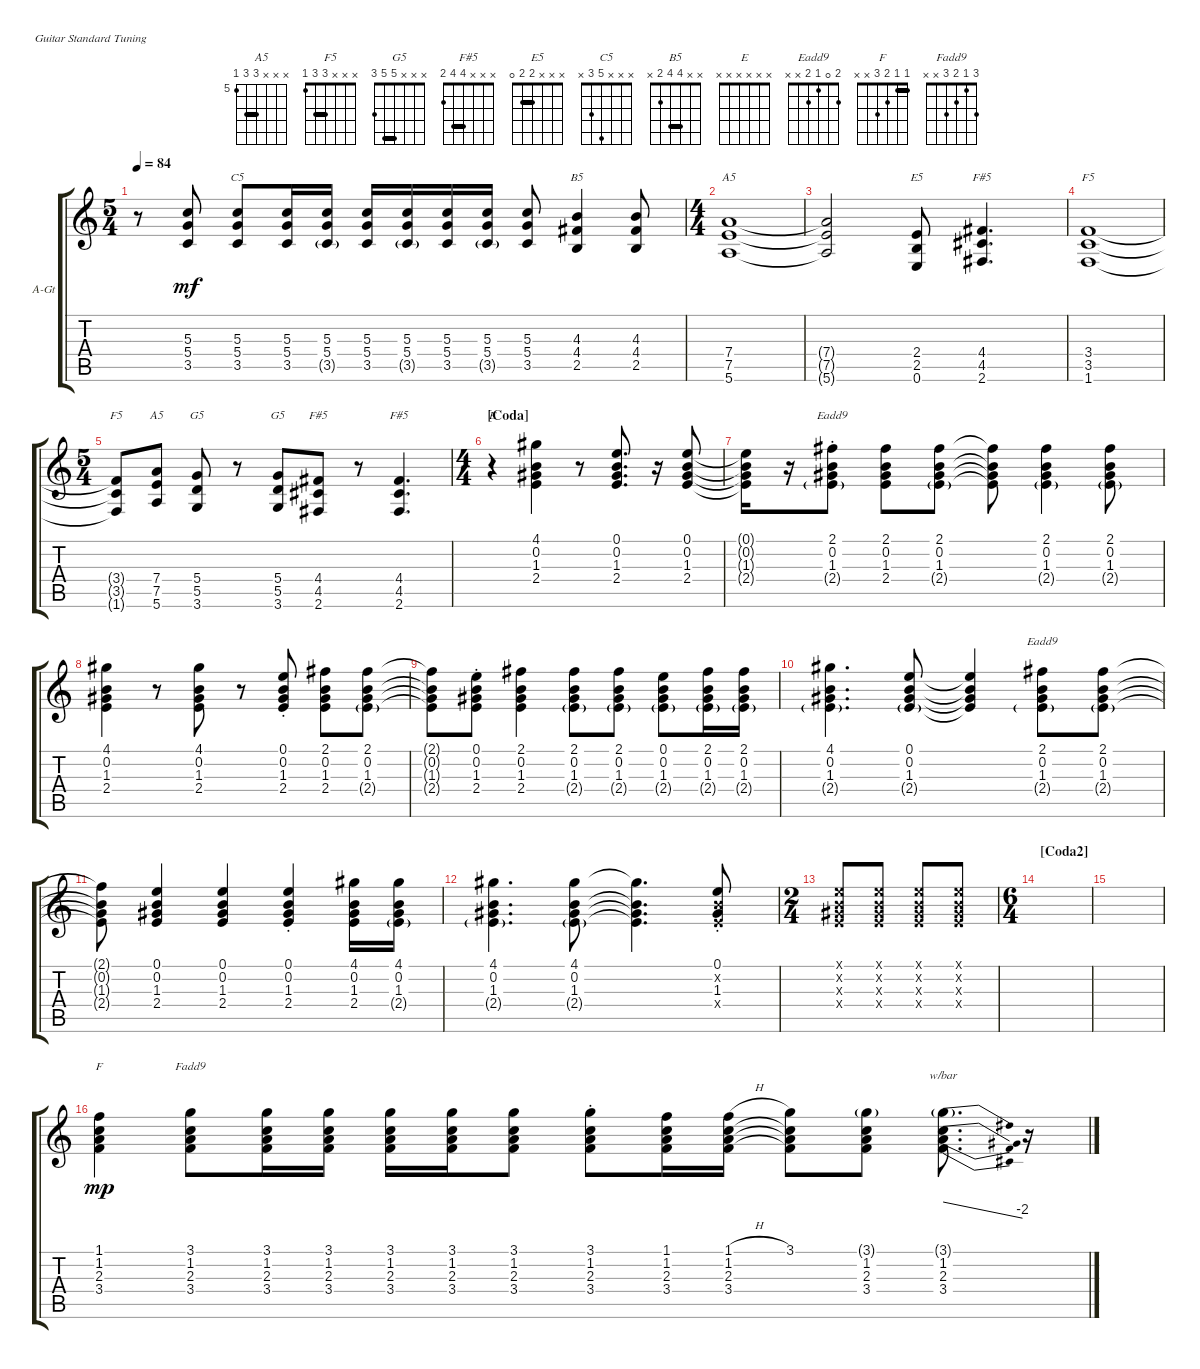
\defaultSystemsLayout 4
\bracketExtendMode groupsimilarinstruments
\firstSystemTrackNameOrientation horizontal
\otherSystemsTrackNameOrientation horizontal
\track ("Acoustic Guitar" "A-Gt") {instrument acousticguitarsteel}
\staff {score tabs}
\tuning (E4 B3 G3 D3 A2 E2)
\chord ("A5" x x x 7 7 5) {firstfret 5 barre 7}
\chord ("F5" x x x 3 3 1) {barre 3}
\chord ("G5" x x x 5 5 3) {barre 5}
\chord ("F#5" x x x 4 4 2) {barre 4}
\chord ("E5" x x x 2 2 0) {barre 2}
\chord ("C5" x x x 5 3 x)
\chord ("B5" x x 4 4 2 x) {barre 4}
\chord ("E" x x x x x x)
\chord ("Eadd9" 2 0 1 2 x x)
\chord ("F" 1 1 2 3 x x) {barre 1}
\chord ("Fadd9" 3 1 2 3 x x)
\ts (5 4)
\tempo 84
\clef g2
\ks aminor
r.8{dy mf} (3.5 5.4 5.3).8 (3.5 5.4 5.3).8{ch "C5"} (3.5 5.4 5.3).16 (5.4 5.3 3.5{g}).16 (3.5 5.4 5.3).16 (3.5{g} 5.4 5.3).16 (3.5 5.4 5.3).16 (3.5{g} 5.4 5.3).16 (3.5 5.4 5.3).8 (2.5 4.3 4.4).4{ch "B5"} (2.5 4.3 4.4).8 |
\ts (4 4)
(7.4 5.6 7.5).1{ch "A5"} |
(7.4{t} 5.6{t} 7.5{t}).2 (2.4 0.6 2.5).8{ch "E5"} (4.4 2.6 4.5).4{d ch "F#5"} |
(1.6 3.5 3.4).1{ch "F5"} |
\ts (5 4)
(1.6{t} 3.5{t} 3.4{t}).8{ch "F5"} (7.4 5.6 7.5).8{ch "A5"} (5.4 3.6 5.5).8{ch "G5"} r.8 (5.4 3.6 5.5).8{ch "G5"} (4.4 2.6 4.5).8{ch "F#5"} r.8 (4.4 2.6 4.5).4{d ch "F#5"} |
\ts (4 4)
\section ("" "[Coda]")
r.4{ch "E"} (4.1 0.2 1.3 2.4).4 r.8 (0.1 0.2 1.3 2.4).8{d} r.16 (0.1 0.2 1.3 2.4).8 |
(0.1{t} 0.2{t} 1.3{t} 2.4{t}).16 r.16 (2.1{st} 0.2 1.3{st} 2.4{g}).8{ch "Eadd9"} (2.1 0.2 1.3 2.4).8 (2.1 0.2 1.3 2.4{g}).8 (2.1{t} 0.2{t} 1.3{t} 2.4{t}).8 (2.1 0.2 1.3 2.4{g}).4 (2.1 0.2 1.3 2.4{g}).8 |
(4.1 0.2 1.3 2.4).4 r.8 (4.1 0.2 1.3 2.4).8 r.8 (0.1{st} 1.3{st} 2.4{st} 0.2).8 (2.1 0.2 1.3 2.4).8 (2.1 0.2 1.3 2.4{g}).8 |
(2.1{t} 0.2{t} 1.3{t} 2.4{t}).8 (0.1{st} 1.3{st} 2.4{st} 0.2).8 (2.1 0.2 1.3 2.4).4 (2.1 0.2 1.3 2.4{g}).8 (2.1 0.2 1.3 2.4{g}).8 (0.1 0.2 1.3 2.4{g}).8 (2.1 0.2 1.3 2.4{g}).16 (2.1 0.2 1.3 2.4{g}).16 |
(4.1 0.2 1.3 2.4{g}).4{d} (0.1 1.3 2.4{g} 0.2).8 (0.1{t} 1.3{t} 2.4{t} 0.2{t}).4 (2.1 0.2 1.3 2.4{g}).8{ch "Eadd9"} (2.1 0.2 1.3 2.4{g}).8 |
(2.1{t} 0.2{t} 1.3{t} 2.4{t}).8 (0.1 1.3 2.4 0.2).4 (0.1 1.3 2.4 0.2).4 (0.1{st} 1.3{st} 2.4{st} 0.2{st}).4 (4.1 0.2 1.3 2.4).16 (4.1 0.2 1.3 2.4{g}).16 |
(4.1 0.2 1.3 2.4{g}).4{d} (4.1 0.2 1.3 2.4{g}).8 (4.1{t} 0.2{t} 1.3{t} 2.4{t}).4{d} (0.1{st} 1.3{st} 2.4{st x} 0.2{st x}).8 |
\ts (2 4)
(0.1{x} 1.3{x} 2.4{x} 0.2{x}).8 (0.1{x} 1.3{x} 2.4{x} 0.2{x}).8 (0.1{x} 1.3{x} 2.4{x} 0.2{x}).8 (0.1{x} 1.3{x} 2.4{x} 0.2{x}).8 |
\ts (6 4)
\section ("" "[Coda2]")
|
|
(1.1 1.2 2.3 3.4).4{ch "F" dy mp} (3.1 1.2 2.3 3.4).8{ch "Fadd9"} (3.1 1.2 2.3 3.4).16 (3.1 1.2 2.3 3.4).16 (3.1 1.2 2.3 3.4).16 (3.1 1.2 2.3 3.4).16 (3.1 1.2 2.3 3.4).8 (3.1{st} 1.2{st} 2.3{st} 3.4{st}).8 (1.1 1.2 2.3 3.4).16 (1.1{h} 1.2 2.3 3.4).16 (3.1 1.2{t} 2.3{t} 3.4{t}).8 (3.1{g} 1.2 2.3 3.4).8 (3.1{g} 1.2 2.3 3.4).8{d tbe (dive default 29.4 0 54.6 -8)} r.16
